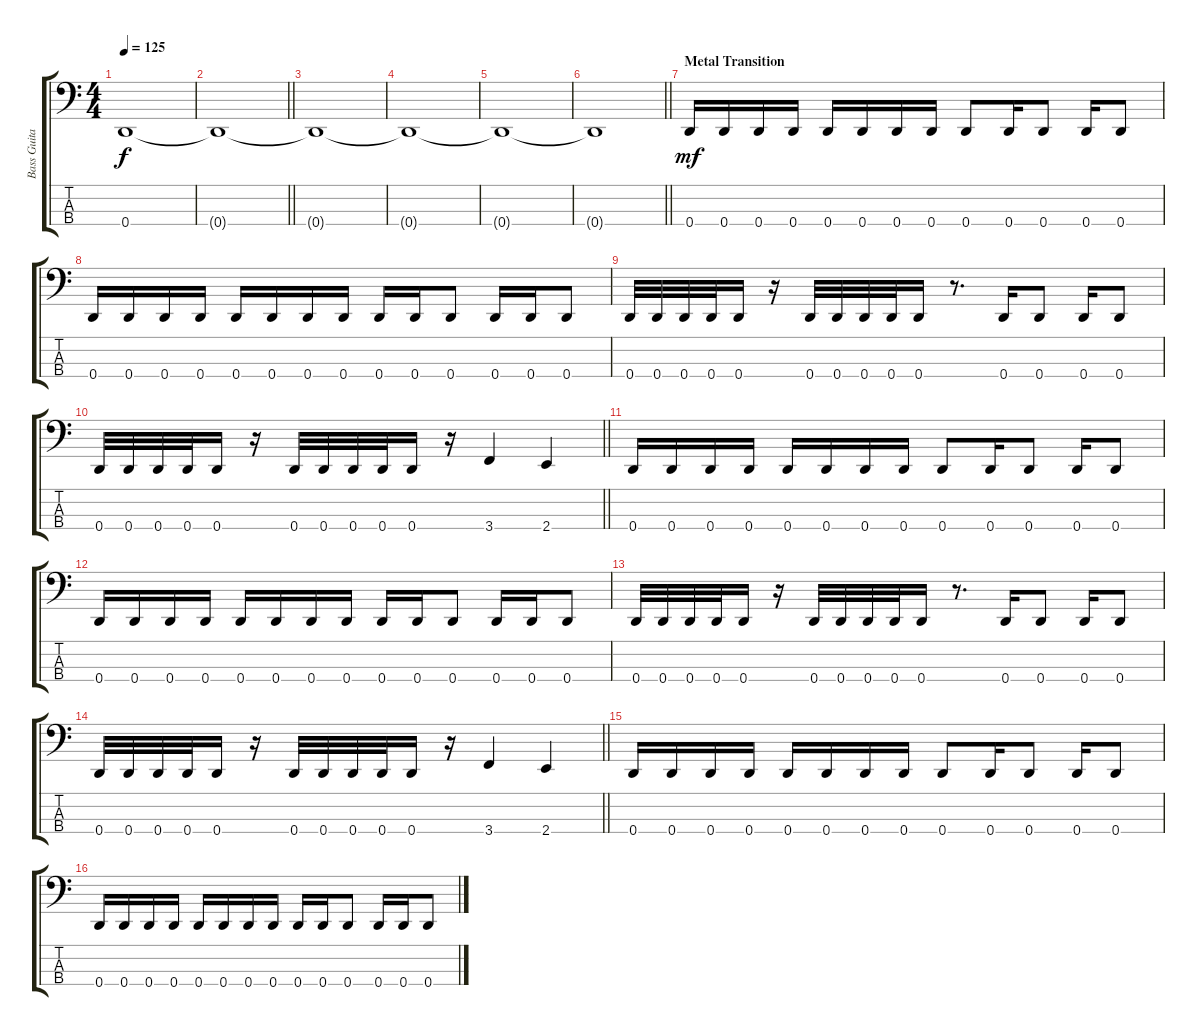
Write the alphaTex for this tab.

\track ("Bass Guitar" "Bass Guita") {instrument electricbasspick}
\staff {score tabs}
\tuning (G2 D2 A1 D1) {hide}
\ts (4 4)
\tempo 125
\clef f4
\ks c
0.4{t}.1{dy f} |
\barLineRight lightlight
0.4{t}.1 |
0.4{t}.1 |
0.4{t}.1 |
0.4{t}.1 |
\barLineRight lightlight
0.4{t}.1 |
\section ("" "Metal Transition")
0.4.16{dy mf} 0.4.16 0.4.16 0.4.16 0.4.16 0.4.16 0.4.16 0.4.16 0.4.8 0.4.16 0.4.8 0.4.16 0.4.8 |
0.4.16 0.4.16 0.4.16 0.4.16 0.4.16 0.4.16 0.4.16 0.4.16 0.4.16 0.4.16 0.4.8 0.4.16 0.4.16 0.4.8 |
0.4.32 0.4.32 0.4.32 0.4.32 0.4.16 r.16 0.4.32 0.4.32 0.4.32 0.4.32 0.4.16 r.8{d} 0.4.16 0.4.8 0.4.16 0.4.8 |
\barLineRight lightlight
0.4.32 0.4.32 0.4.32 0.4.32 0.4.16 r.16 0.4.32 0.4.32 0.4.32 0.4.32 0.4.16 r.16 3.4.4 2.4.4 |
0.4.16 0.4.16 0.4.16 0.4.16 0.4.16 0.4.16 0.4.16 0.4.16 0.4.8 0.4.16 0.4.8 0.4.16 0.4.8 |
0.4.16 0.4.16 0.4.16 0.4.16 0.4.16 0.4.16 0.4.16 0.4.16 0.4.16 0.4.16 0.4.8 0.4.16 0.4.16 0.4.8 |
0.4.32 0.4.32 0.4.32 0.4.32 0.4.16 r.16 0.4.32 0.4.32 0.4.32 0.4.32 0.4.16 r.8{d} 0.4.16 0.4.8 0.4.16 0.4.8 |
\barLineRight lightlight
0.4.32 0.4.32 0.4.32 0.4.32 0.4.16 r.16 0.4.32 0.4.32 0.4.32 0.4.32 0.4.16 r.16 3.4.4 2.4.4 |
0.4.16 0.4.16 0.4.16 0.4.16 0.4.16 0.4.16 0.4.16 0.4.16 0.4.8 0.4.16 0.4.8 0.4.16 0.4.8 |
0.4.16 0.4.16 0.4.16 0.4.16 0.4.16 0.4.16 0.4.16 0.4.16 0.4.16 0.4.16 0.4.8 0.4.16 0.4.16 0.4.8
